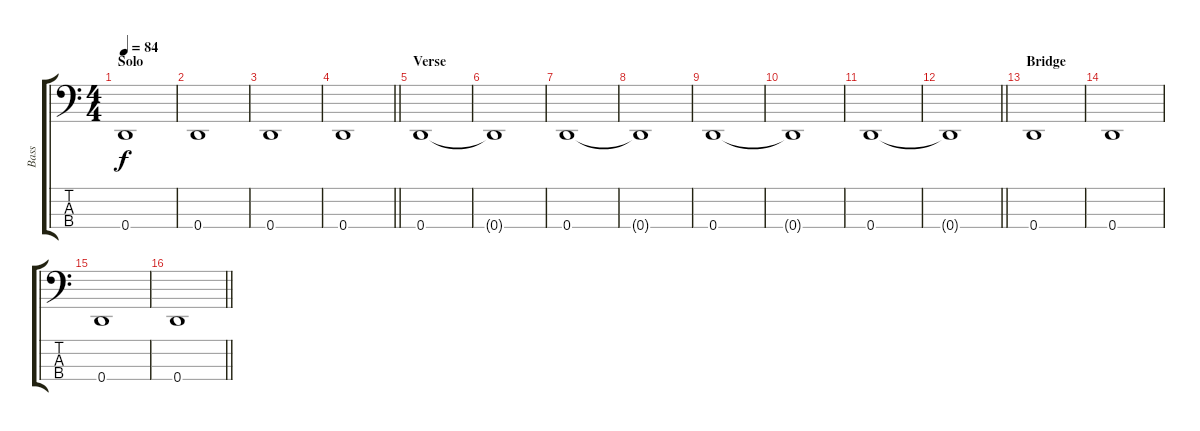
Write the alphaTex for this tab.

\track ("Bass" "Bass") {instrument electricbasspick}
\staff {score tabs}
\tuning (G2 D2 A1 D1) {hide}
\ts (4 4)
\section ("" "Solo")
\tempo 84
\clef f4
\ks c
0.4.1{dy f} |
0.4.1 |
0.4.1 |
\barLineRight lightlight
0.4.1 |
\section ("" "Verse")
0.4.1 |
0.4{t}.1 |
0.4.1 |
0.4{t}.1 |
0.4.1 |
0.4{t}.1 |
0.4.1 |
\barLineRight lightlight
0.4{t}.1 |
\section ("" "Bridge")
0.4.1 |
0.4.1 |
0.4.1 |
\barLineRight lightlight
0.4.1
